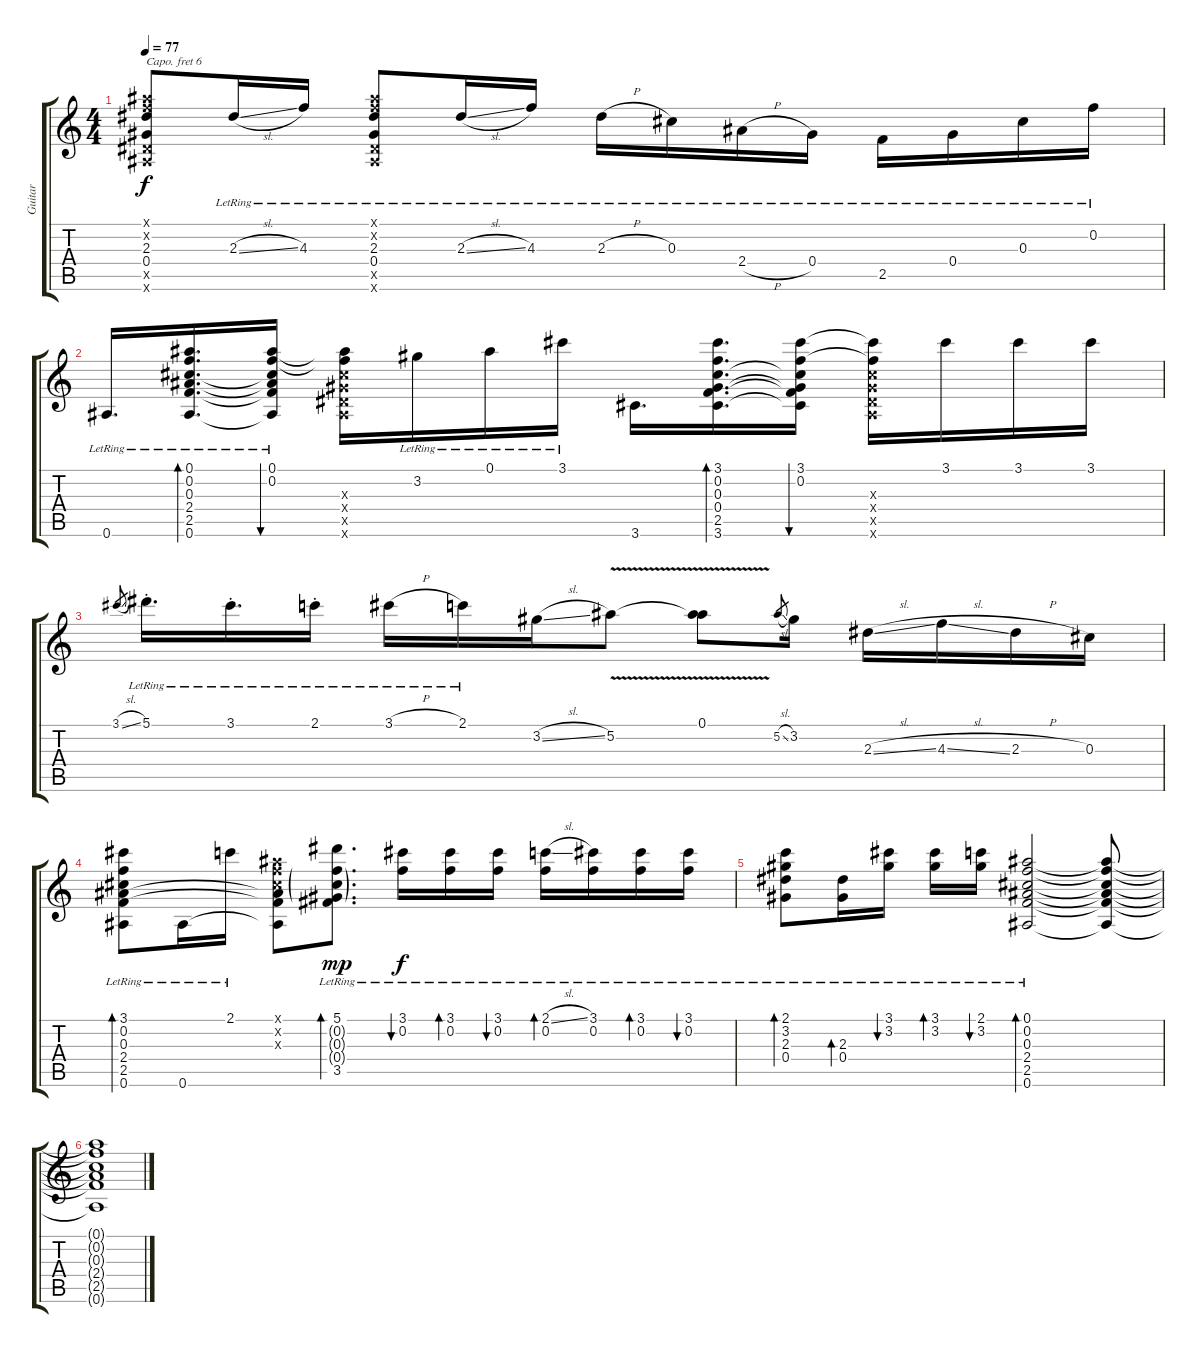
\track ("Guitar" "Guitar") {instrument acousticguitarsteel}
\staff {score tabs}
\capo 6
\tuning (E4 B3 G3 D3 A2 E2) {hide}
\ts (4 4)
\tempo 77
\clef g2
\ks c
(0.1{x} 0.2{x} 2.3{t} 0.4{t} 0.5{x} 0.6{x}).8{dy f} 2.3{sl lr}.16 4.3{lr}.16 (0.1{x} 0.2{x} 2.3{lr} 0.4{lr} 0.5{x} 0.6{x}).8 2.3{sl lr}.16 4.3{lr}.16 2.3{h lr}.16 0.3{lr}.16 2.4{h lr}.16 0.4{lr}.16 2.5{lr}.16 0.4{lr}.16 0.3{lr}.16 0.2{lr}.16 |
0.6{lr}.16{d} (0.1{lr} 0.2{lr} 0.3{lr} 2.4{lr} 2.5{lr} 0.6{lr}).16{d bd 60} (0.1{lr} 0.2{lr} 0.3{t} 2.4{t} 2.5{t} 0.6{t}).16{bu 60} (0.1{t} 0.2{t} 0.3{x} 0.4{x} 0.5{x} 0.6{x}).16 3.2{lr}.16 0.1{lr}.16 3.1{lr}.16 3.6.16{d} (3.1 0.2 0.3 0.4 2.5 3.6).16{d bd 60} (3.1 0.2 0.3{t} 0.4{t} 2.5{t} 3.6{t}).16{bu 60} (3.1{t} 0.2{t} 0.3{x} 0.4{x} 0.5{x} 0.6{x}).16 3.1.16 3.1.16 3.1.16 |
3.1{sl}.8{gr} 5.1{st lr}.16{d} 3.1{st lr}.16{d} 2.1{st lr}.16 3.1{h lr}.16 2.1{lr}.16 3.2{sl}.16 5.2{v}.8 (0.1 5.2{t}).8 5.2{sl}.8{gr} 3.2.16 2.3{sl}.16 4.3{sl}.16 2.3{h}.16 0.3.16 |
(3.1{lr} 0.2{lr} 0.3{lr} 2.4{lr} 2.5{lr} 0.6{lr}).8{bd 60} 0.6{lr}.16 2.1{lr}.16 (0.1{x} 0.2{x} 0.3{x} 2.4{t} 2.5{t} 0.6{t}).8 (5.1{lr} 0.2{g lr} 0.3{g lr} 0.4{g lr} 3.5{lr}).8{d bd 60 dy mp} (3.1{lr} 0.2{lr}).16{bu 60 dy f} (3.1{lr} 0.2{lr}).16{bd 60} (3.1{lr} 0.2{lr}).16{bu 60} (2.1{sl lr} 0.2{lr}).16{bd 60} (3.1{lr} 0.2{lr}).16 (3.1{lr} 0.2{lr}).16{bd 60} (3.1{lr} 0.2{lr}).16{bu 60} |
(2.1{lr} 3.2{lr} 2.3{lr} 0.4{lr}).8{bd 60} (2.3{lr} 0.4{lr}).16{bd 60} (3.1{lr} 3.2{lr}).16{bu 60} (3.1{lr} 3.2{lr}).16{bd 60} (2.1{lr} 3.2{lr}).16{bu 60} (0.1{lr} 0.2{lr} 0.3{lr} 2.4{lr} 2.5{lr} 0.6{lr}).2{bd 60} (0.1{t} 0.2{t} 0.3{t} 2.4{t} 2.5{t} 0.6{t}).8 |
(0.1{t} 0.2{t} 0.3{t} 2.4{t} 2.5{t} 0.6{t}).1
